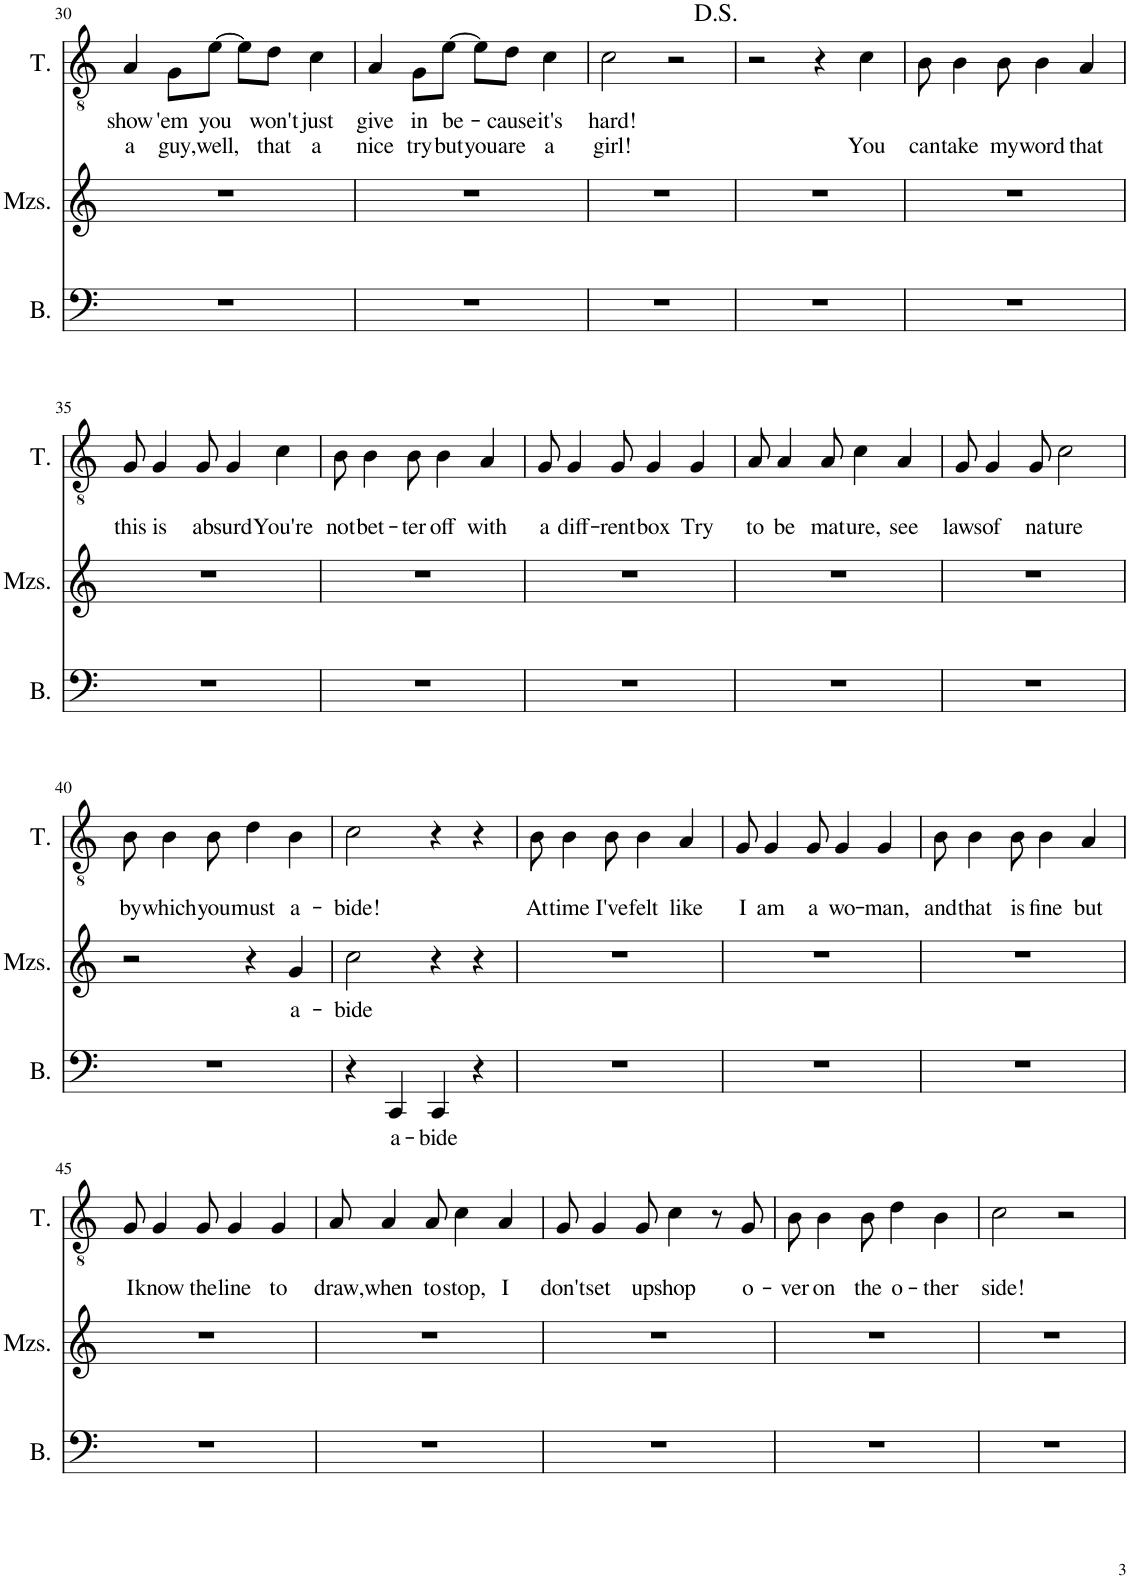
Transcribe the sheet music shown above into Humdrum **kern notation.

**kern	**text	**kern	**text	**kern	**text	**text
*part3	*part3	*part2	*part2	*part1	*part1	*part1
*staff3	*staff3	*staff2	*staff2	*staff1	*staff1	*staff1
*I"Bass	*	*I"Mezzosoprano	*	*I"Tenor	*	*
*I'B.	*	*I'Mzs.	*	*I'T.	*	*
!!LO:PB:g=z
*clefF4	*	*clefG2	*	*clefGv2	*	*
*k[]	*	*k[]	*	*k[]	*	*
*M4/4	*	*M4/4	*	*M4/4	*	*
=30	=30	=30	=30	=30	=30	=30
!	!	!	!	!	!LO:LY:b	!LO:LY:b
1r	.	1r	.	4A/	show	a
!	!	!	!	!	!LO:LY:b	!LO:LY:b
.	.	.	.	8G\L	'em	guy,
!	!	!	!	!	!LO:LY:b	!LO:LY:b
.	.	.	.	[8e\J	you	well,
.	.	.	.	8e\L]	.	.
!	!	!	!	!	!LO:LY:b	!LO:LY:b
.	.	.	.	8d\J	won't	that
!	!	!	!	!	!LO:LY:b	!LO:LY:b
.	.	.	.	4c\	just	a
=31	=31	=31	=31	=31	=31	=31
!	!	!	!	!	!LO:LY:b	!LO:LY:b
1r	.	1r	.	4A/	give	nice
!	!	!	!	!	!LO:LY:b	!LO:LY:b
.	.	.	.	8G\L	in	try
!	!	!	!	!	!LO:LY:b	!LO:LY:b
.	.	.	.	[8e\J	be-	but
!	!	!	!	!	!	!LO:LY:b
.	.	.	.	8e\L]	.	you
!	!	!	!	!	!LO:LY:b	!LO:LY:b
.	.	.	.	8d\J	-cause	are
!	!	!	!	!	!LO:LY:b	!LO:LY:b
.	.	.	.	4c\	it's	a
=32	=32	=32	=32	=32	=32	=32
!	!	!	!	!	!LO:LY:b	!LO:LY:b
1r	.	1r	.	2c\	hard!	girl!
.	.	.	.	2r	.	.
=33	=33	=33	=33	=33	=33	=33
1r	.	1r	.	2r	.	.
.	.	.	.	4r	.	.
!	!	!	!	!	!	!LO:LY:b
.	.	.	.	4c\	.	You
=34	=34	=34	=34	=34	=34	=34
!	!	!	!	!	!	!LO:LY:b
1r	.	1r	.	8B\	.	can
!	!	!	!	!	!	!LO:LY:b
.	.	.	.	4B\	.	take
!	!	!	!	!	!	!LO:LY:b
.	.	.	.	8B\	.	my
!	!	!	!	!	!	!LO:LY:b
.	.	.	.	4B\	.	word
!	!	!	!	!	!	!LO:LY:b
.	.	.	.	4A/	.	that
!!LO:LB:g=z
=35	=35	=35	=35	=35	=35	=35
!	!	!	!	!	!	!LO:LY:b
1r	.	1r	.	8G/	.	this
!	!	!	!	!	!	!LO:LY:b
.	.	.	.	4G/	.	is
!	!	!	!	!	!	!LO:LY:b
.	.	.	.	8G/	.	ab-
!	!	!	!	!	!	!LO:LY:b
.	.	.	.	4G/	.	-surd
!	!	!	!	!	!	!LO:LY:b
.	.	.	.	4c\	.	You're
=36	=36	=36	=36	=36	=36	=36
!	!	!	!	!	!	!LO:LY:b
1r	.	1r	.	8B\	.	not
!	!	!	!	!	!	!LO:LY:b
.	.	.	.	4B\	.	bet-
!	!	!	!	!	!	!LO:LY:b
.	.	.	.	8B\	.	-ter
!	!	!	!	!	!	!LO:LY:b
.	.	.	.	4B\	.	off
!	!	!	!	!	!	!LO:LY:b
.	.	.	.	4A/	.	with
=37	=37	=37	=37	=37	=37	=37
!	!	!	!	!	!	!LO:LY:b
1r	.	1r	.	8G/	.	a
!	!	!	!	!	!	!LO:LY:b
.	.	.	.	4G/	.	diff-
!	!	!	!	!	!	!LO:LY:b
.	.	.	.	8G/	.	-rent
!	!	!	!	!	!	!LO:LY:b
.	.	.	.	4G/	.	box
!	!	!	!	!	!	!LO:LY:b
.	.	.	.	4G/	.	Try
=38	=38	=38	=38	=38	=38	=38
!	!	!	!	!	!	!LO:LY:b
1r	.	1r	.	8A/	.	to
!	!	!	!	!	!	!LO:LY:b
.	.	.	.	4A/	.	be
!	!	!	!	!	!	!LO:LY:b
.	.	.	.	8A/	.	mat-
!	!	!	!	!	!	!LO:LY:b
.	.	.	.	4c\	.	-ure,
!	!	!	!	!	!	!LO:LY:b
.	.	.	.	4A/	.	see
=39	=39	=39	=39	=39	=39	=39
!	!	!	!	!	!	!LO:LY:b
1r	.	1r	.	8G/	.	laws
!	!	!	!	!	!	!LO:LY:b
.	.	.	.	4G/	.	of
!	!	!	!	!	!	!LO:LY:b
.	.	.	.	8G/	.	na-
!	!	!	!	!	!	!LO:LY:b
.	.	.	.	2c\	.	-ture
!!LO:LB:g=z
=40	=40	=40	=40	=40	=40	=40
!	!	!	!	!	!	!LO:LY:b
1r	.	2r	.	8B\	.	by
!	!	!	!	!	!	!LO:LY:b
.	.	.	.	4B\	.	which
!	!	!	!	!	!	!LO:LY:b
.	.	.	.	8B\	.	you
!	!	!	!	!	!	!LO:LY:b
.	.	4r	.	4d\	.	must
!	!	!	!LO:LY:b	!	!	!LO:LY:b
.	.	4g/	a-	4B\	.	a-
=41	=41	=41	=41	=41	=41	=41
!	!	!	!LO:LY:b	!	!	!LO:LY:b
4r	.	2cc\	-bide	2c\	.	-bide!
!	!LO:LY:b	!	!	!	!	!
4CC/	a-	.	.	.	.	.
!	!LO:LY:b	!	!	!	!	!
4CC/	-bide	4r	.	4r	.	.
4r	.	4r	.	4r	.	.
=42	=42	=42	=42	=42	=42	=42
!	!	!	!	!	!	!LO:LY:b
1r	.	1r	.	8B\	.	At
!	!	!	!	!	!	!LO:LY:b
.	.	.	.	4B\	.	time
!	!	!	!	!	!	!LO:LY:b
.	.	.	.	8B\	.	I've
!	!	!	!	!	!	!LO:LY:b
.	.	.	.	4B\	.	felt
!	!	!	!	!	!	!LO:LY:b
.	.	.	.	4A/	.	like
=43	=43	=43	=43	=43	=43	=43
!	!	!	!	!	!	!LO:LY:b
1r	.	1r	.	8G/	.	I
!	!	!	!	!	!	!LO:LY:b
.	.	.	.	4G/	.	am
!	!	!	!	!	!	!LO:LY:b
.	.	.	.	8G/	.	a
!	!	!	!	!	!	!LO:LY:b
.	.	.	.	4G/	.	wo-
!	!	!	!	!	!	!LO:LY:b
.	.	.	.	4G/	.	-man,
=44	=44	=44	=44	=44	=44	=44
!	!	!	!	!	!	!LO:LY:b
1r	.	1r	.	8B\	.	and
!	!	!	!	!	!	!LO:LY:b
.	.	.	.	4B\	.	that
!	!	!	!	!	!	!LO:LY:b
.	.	.	.	8B\	.	is
!	!	!	!	!	!	!LO:LY:b
.	.	.	.	4B\	.	fine
!	!	!	!	!	!	!LO:LY:b
.	.	.	.	4A/	.	but
!!LO:LB:g=z
=45	=45	=45	=45	=45	=45	=45
!	!	!	!	!	!	!LO:LY:b
1r	.	1r	.	8G/	.	I
!	!	!	!	!	!	!LO:LY:b
.	.	.	.	4G/	.	know
!	!	!	!	!	!	!LO:LY:b
.	.	.	.	8G/	.	the
!	!	!	!	!	!	!LO:LY:b
.	.	.	.	4G/	.	line
!	!	!	!	!	!	!LO:LY:b
.	.	.	.	4G/	.	to
=46	=46	=46	=46	=46	=46	=46
!	!	!	!	!	!	!LO:LY:b
1r	.	1r	.	8A/	.	draw,
!	!	!	!	!	!	!LO:LY:b
.	.	.	.	4A/	.	when
!	!	!	!	!	!	!LO:LY:b
.	.	.	.	8A/	.	to
!	!	!	!	!	!	!LO:LY:b
.	.	.	.	4c\	.	stop,
!	!	!	!	!	!	!LO:LY:b
.	.	.	.	4A/	.	I
=47	=47	=47	=47	=47	=47	=47
!	!	!	!	!	!	!LO:LY:b
1r	.	1r	.	8G/	.	don't
!	!	!	!	!	!	!LO:LY:b
.	.	.	.	4G/	.	set
!	!	!	!	!	!	!LO:LY:b
.	.	.	.	8G/	.	up
!	!	!	!	!	!	!LO:LY:b
.	.	.	.	4c\	.	shop
.	.	.	.	8r	.	.
!	!	!	!	!	!	!LO:LY:b
.	.	.	.	8G/	.	o-
=48	=48	=48	=48	=48	=48	=48
!	!	!	!	!	!	!LO:LY:b
1r	.	1r	.	8B\	.	-ver
!	!	!	!	!	!	!LO:LY:b
.	.	.	.	4B\	.	on
!	!	!	!	!	!	!LO:LY:b
.	.	.	.	8B\	.	the
!	!	!	!	!	!	!LO:LY:b
.	.	.	.	4d\	.	o-
!	!	!	!	!	!	!LO:LY:b
.	.	.	.	4B\	.	-ther
=49	=49	=49	=49	=49	=49	=49
!	!	!	!	!	!	!LO:LY:b
1r	.	1r	.	2c\	.	side!
.	.	.	.	2r	.	.
=	=	=	=	=	=	=
*-	*-	*-	*-	*-	*-	*-
